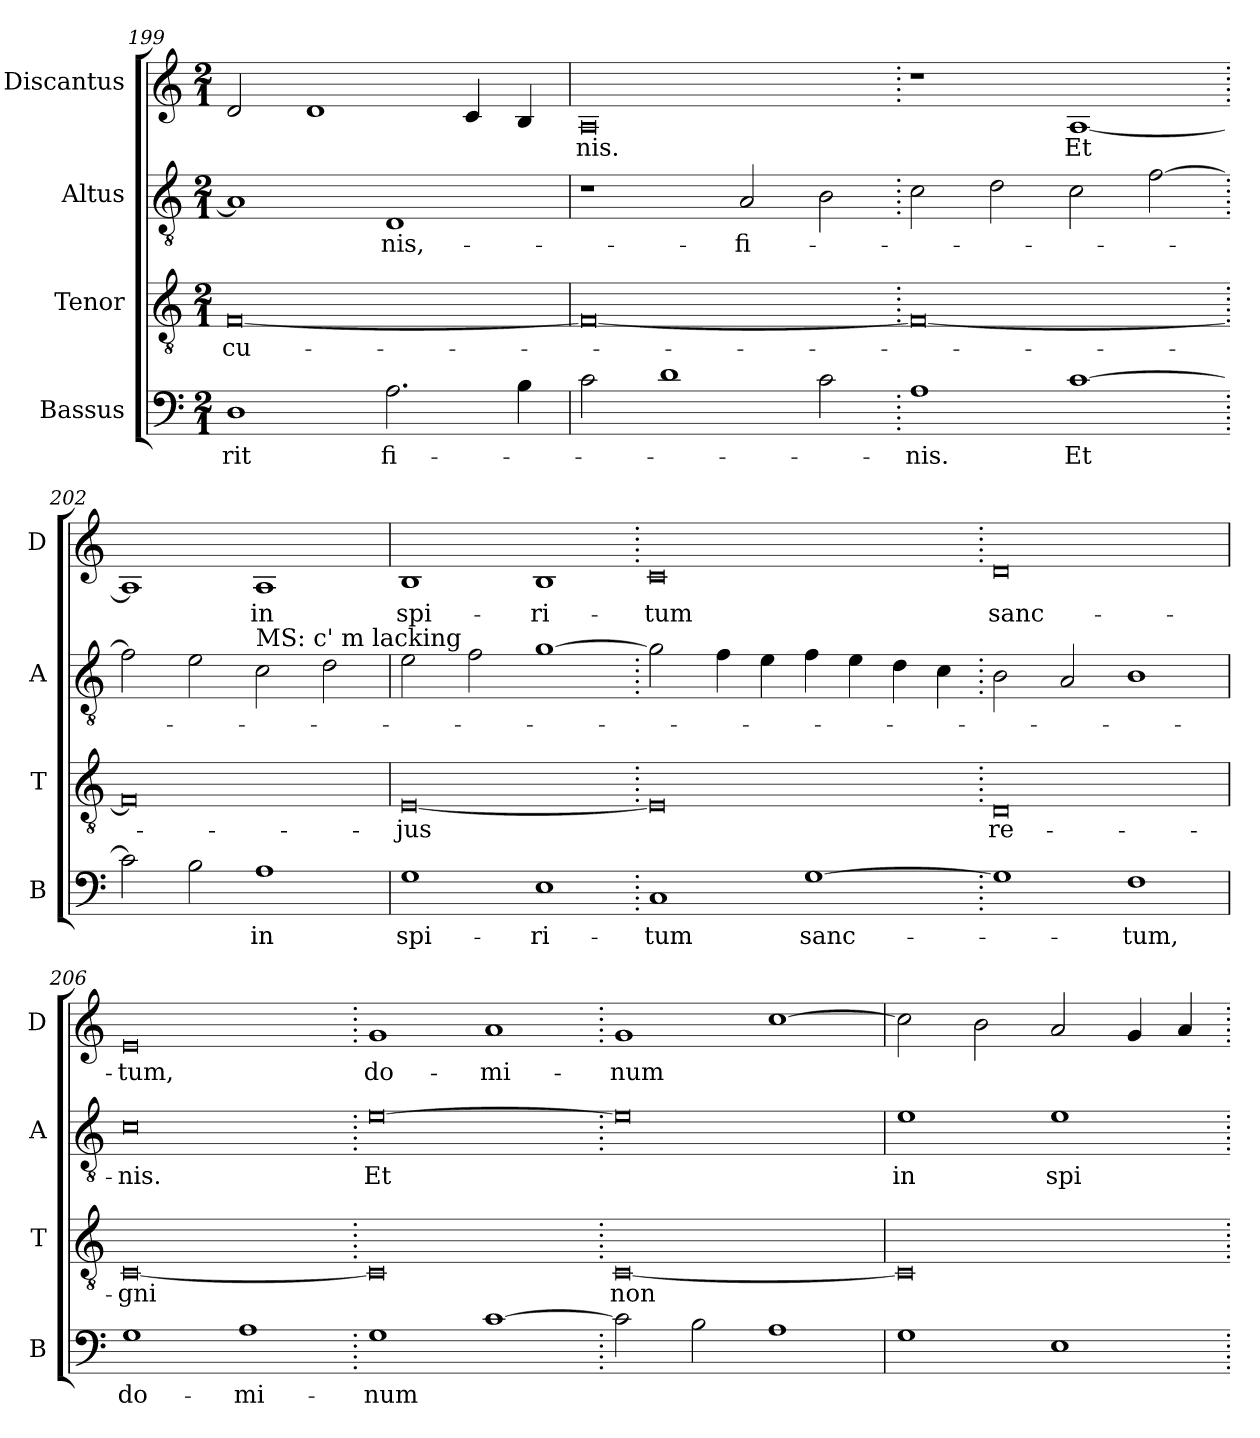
**kern	**text	**kern	**text	**kern	**text	**kern	**text
*part4	*part4	*part3	*part3	*part2	*part2	*part1	*part1
*staff4	*staff4	*staff3	*staff3	*staff2	*staff2	*staff1	*staff1
*I"Bassus	*	*I"Tenor	*	*I"Altus	*	*I"Discantus	*
*I'B	*	*I'T	*	*I'A	*	*I'D	*
*clefF4	*	*clefGv2	*	*clefGv2	*	*clefG2	*
*k[]	*	*k[]	*	*k[]	*	*k[]	*
*M2/1	*	*M2/1	*	*M2/1	*	*M2/1	*
=199	=199	=199	=199	=199	=199	=199	=199
1D	-rit	[0F	cu-	1A]	.	2d	.
.	.	.	.	.	.	1d	.
2.A	fi-	.	.	1D	-nis,-	.	.
.	.	.	.	.	.	4c	.
4B	.	.	.	.	.	4B	.
=200	=200	=200	=200	=200	=200	=200	=200
2c	.	0F_	.	1r	.	0A	-nis.
1d	.	.	.	.	.	.	.
.	.	.	.	2A	-fi-	.	.
2c	.	.	.	2B	.	.	.
=201.	=201.	=201.	=201.	=201.	=201.	=201.	=201.
1A	-nis.	0F_	.	2c	.	1r	.
.	.	.	.	2d	.	.	.
[1c	Et	.	.	2c	.	[1A	Et
.	.	.	.	[2f	.	.	.
=202.	=202.	=202.	=202.	=202.	=202.	=202.	=202.
2c]	.	0F]	.	2f]	.	1A]	.
2B	.	.	.	2e	.	.	.
!	!	!	!	!LO:TX:a:t=MS&colon; c' m lacking	!	!	!
1A	in	.	.	2c	.	1A	in
.	.	.	.	2d	.	.	.
=203	=203	=203	=203	=203	=203	=203	=203
1G	spi-	[0E	-jus	2e	.	1B	spi-
.	.	.	.	2f	.	.	.
1E	-ri-	.	.	[1g	.	1B	-ri-
=204.	=204.	=204.	=204.	=204.	=204.	=204.	=204.
1C	-tum	0E]	.	2g]	.	0c	-tum
.	.	.	.	4f	.	.	.
.	.	.	.	4e	.	.	.
[1G	sanc-	.	.	4f	.	.	.
.	.	.	.	4e	.	.	.
.	.	.	.	4d	.	.	.
.	.	.	.	4c	.	.	.
=205.	=205.	=205.	=205.	=205.	=205.	=205.	=205.
1G]	.	0D	re-	2B	.	0d	sanc-
.	.	.	.	2A	.	.	.
1F	-tum,	.	.	1B	.	.	.
=206	=206	=206	=206	=206	=206	=206	=206
1G	do-	[0C	-gni	0c	-nis.	0e	-tum,
1A	-mi-	.	.	.	.	.	.
=207.	=207.	=207.	=207.	=207.	=207.	=207.	=207.
1G	-num	0C]	.	[0e	Et	1g	do-
[1c	.	.	.	.	.	1a	-mi-
=208.	=208.	=208.	=208.	=208.	=208.	=208.	=208.
2c]	.	[0C	non	0e]	.	1g	-num
2B	.	.	.	.	.	.	.
1A	.	.	.	.	.	[1cc	.
=209	=209	=209	=209	=209	=209	=209	=209
1G	.	0C]	.	1e	in	2cc]	.
.	.	.	.	.	.	2b	.
1E	.	.	.	1e	spi-	2a	.
.	.	.	.	.	.	4g	.
.	.	.	.	.	.	4a	.
=.	=.	=.	=.	=.	=.	=.	=.
*-	*-	*-	*-	*-	*-	*-	*-
